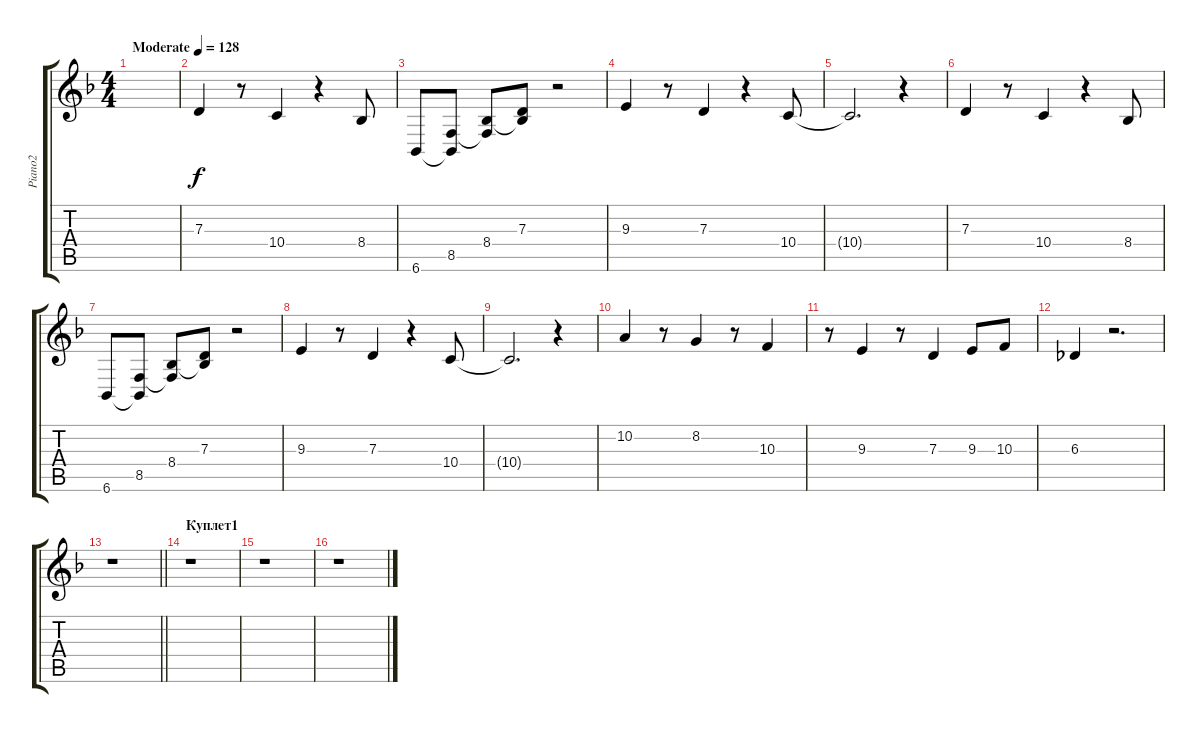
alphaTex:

\track ("Piano2" "Piano2") {instrument acousticgrandpiano}
\staff {score tabs}
\tuning (E4 B3 G3 D3 A2 E2) {hide}
\ts (4 4)
\tempo (128 "Moderate")
\clef g2
\ks dminor
|
7.3.4 r.8 10.4.4 r.4 8.4.8 |
6.6.8 (8.5 6.6{t}).8 (8.4 8.5{t}).8 (7.3 8.4{t}).8 r.2 |
9.3.4 r.8 7.3.4 r.4 10.4.8 |
10.4{t}.2{d} r.4 |
7.3.4 r.8 10.4.4 r.4 8.4.8 |
6.6.8 (8.5 6.6{t}).8 (8.4 8.5{t}).8 (7.3 8.4{t}).8 r.2 |
9.3.4 r.8 7.3.4 r.4 10.4.8 |
10.4{t}.2{d} r.4 |
10.2.4 r.8 8.2.4 r.8 10.3.4 |
r.8 9.3.4 r.8 7.3.4 9.3.8 10.3.8 |
6.3.4 r.2{d} |
\barLineRight lightlight
r.1 |
\section ("" "Куплет1")
r.1 |
r.1 |
r.1
